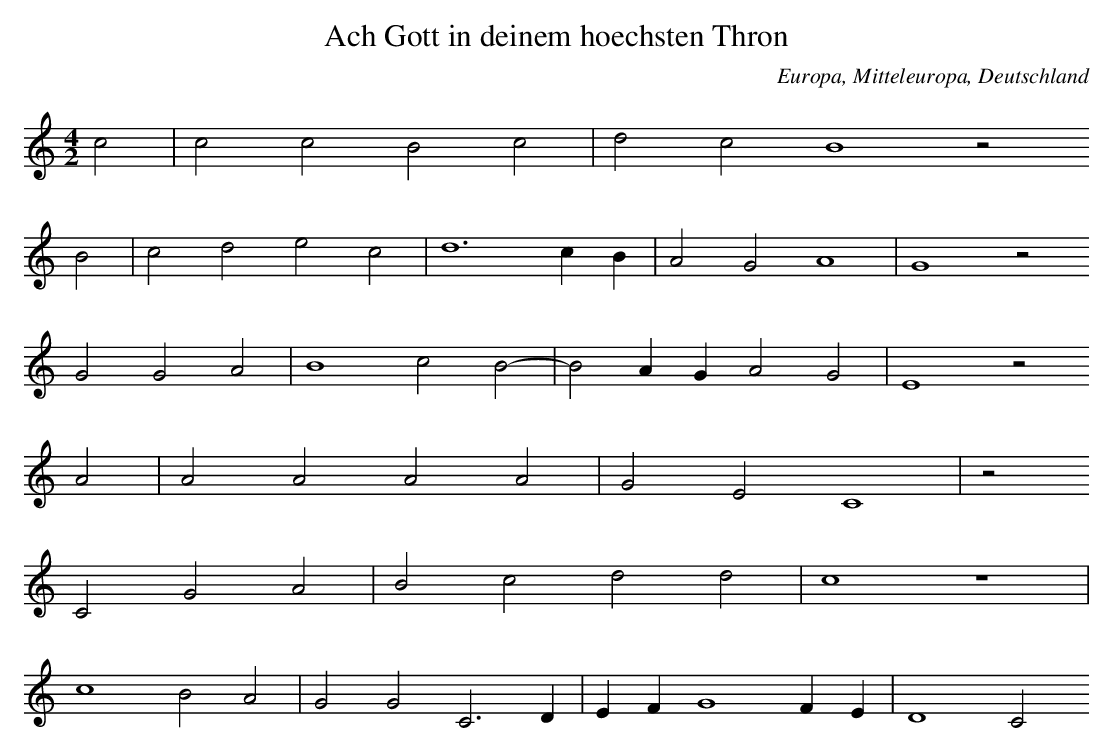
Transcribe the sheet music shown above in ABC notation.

X:1
T: Ach Gott in deinem hoechsten Thron
O: Europa, Mitteleuropa, Deutschland
M: 4/2
L: 1/4
K: C
c2 | c2c2B2c2 | d2c2B4z2
B2 | c2d2e2c2 | d6cB | A2G2A4 | G4z2
G2G2A2 | B4c2B2- | B2AGA2G2 | E4z2
A2 | A2A2A2A2 | G2E2C4 | z2
C2G2A2 | B2c2d2d2 | c4z4 |
c4B2A2 | G2G2C3D | EFG4FE | D4C2
